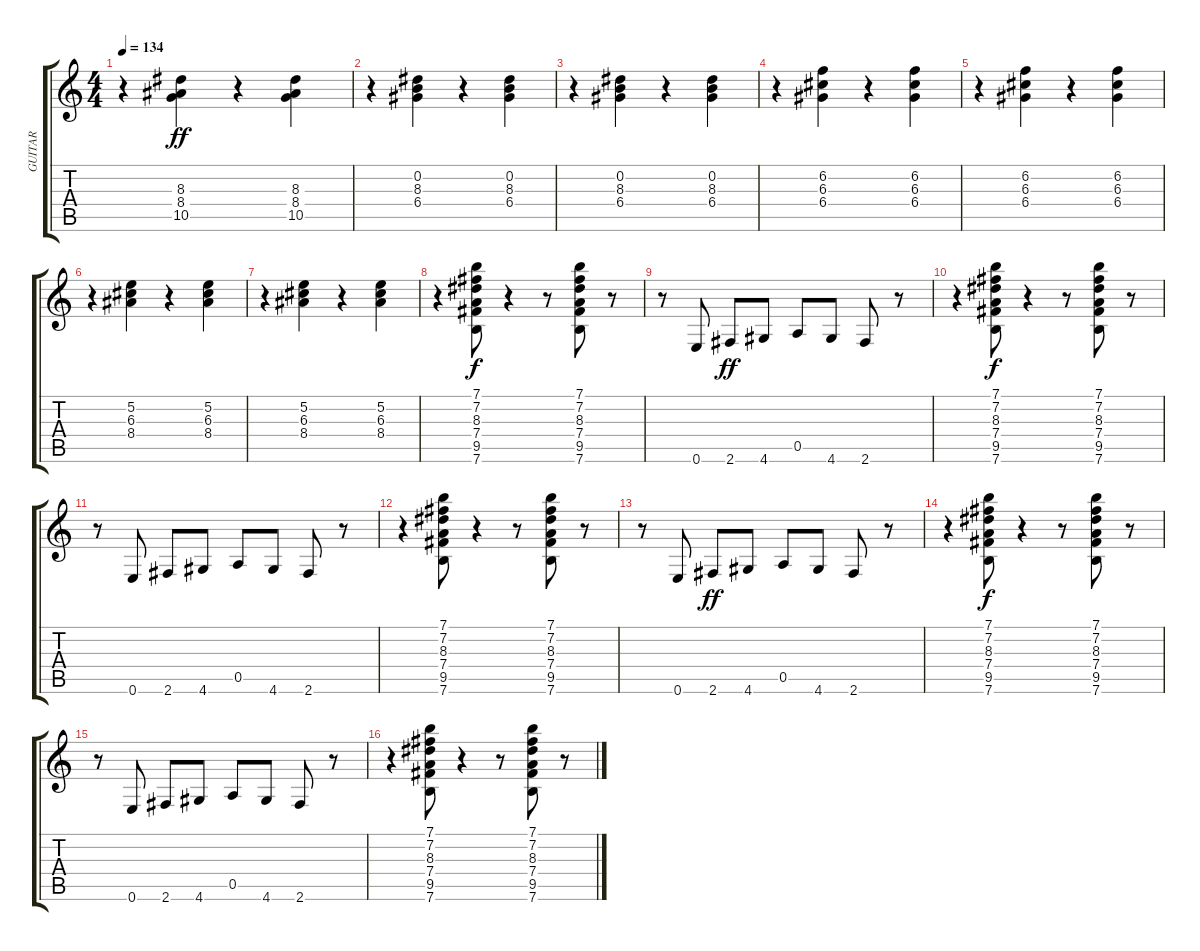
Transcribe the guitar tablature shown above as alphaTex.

\track ("GUITAR" "GUITAR") {instrument overdrivenguitar}
\staff {score tabs}
\tuning (E4 B3 G3 D3 A2 E2) {hide}
\ts (4 4)
\tempo 134
\clef g2
\ks c
r.4{dy ff} (8.3 8.4 10.5).4 r.4 (8.3 8.4 10.5).4 |
r.4 (0.2 8.3 6.4).4 r.4 (0.2 8.3 6.4).4 |
r.4 (0.2 8.3 6.4).4 r.4 (0.2 8.3 6.4).4 |
r.4 (6.2 6.3 6.4).4 r.4 (6.2 6.3 6.4).4 |
r.4 (6.2 6.3 6.4).4 r.4 (6.2 6.3 6.4).4 |
r.4 (5.2 6.3 8.4).4 r.4 (5.2 6.3 8.4).4 |
r.4 (5.2 6.3 8.4).4 r.4 (5.2 6.3 8.4).4 |
r.4 (7.1 7.2 8.3 7.4 9.5 7.6).8{dy f} r.4 r.8 (7.1 7.2 8.3 7.4 9.5 7.6).8 r.8 |
r.8 0.6.8 2.6.8{dy ff} 4.6.8 0.5.8 4.6.8 2.6.8 r.8 |
r.4 (7.1 7.2 8.3 7.4 9.5 7.6).8{dy f} r.4 r.8 (7.1 7.2 8.3 7.4 9.5 7.6).8 r.8 |
r.8 0.6.8 2.6.8 4.6.8 0.5.8 4.6.8 2.6.8 r.8 |
r.4 (7.1 7.2 8.3 7.4 9.5 7.6).8 r.4 r.8 (7.1 7.2 8.3 7.4 9.5 7.6).8 r.8 |
r.8 0.6.8 2.6.8{dy ff} 4.6.8 0.5.8 4.6.8 2.6.8 r.8 |
r.4 (7.1 7.2 8.3 7.4 9.5 7.6).8{dy f} r.4 r.8 (7.1 7.2 8.3 7.4 9.5 7.6).8 r.8 |
r.8 0.6.8 2.6.8 4.6.8 0.5.8 4.6.8 2.6.8 r.8 |
r.4 (7.1 7.2 8.3 7.4 9.5 7.6).8 r.4 r.8 (7.1 7.2 8.3 7.4 9.5 7.6).8 r.8
